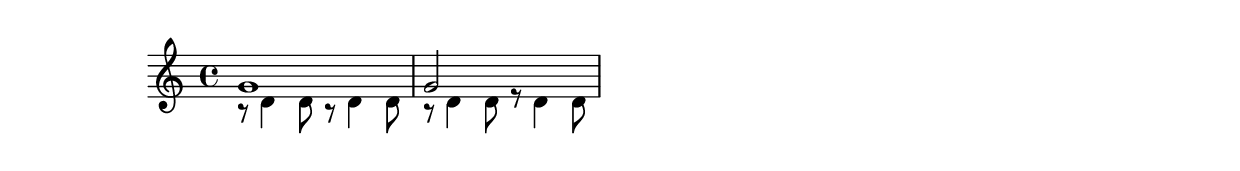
\version "2.16.0"

\header { texidoc =
"Vertical rest positions in a multi-voice staff should obey the duration of
notes; this is, they shouldn't return to a default position too early.
"
}

\relative c' {
  << { g'1  g2 } \\
     { \repeat unfold 2 {r8 d4 d8 r d4 d8} } >>
}
